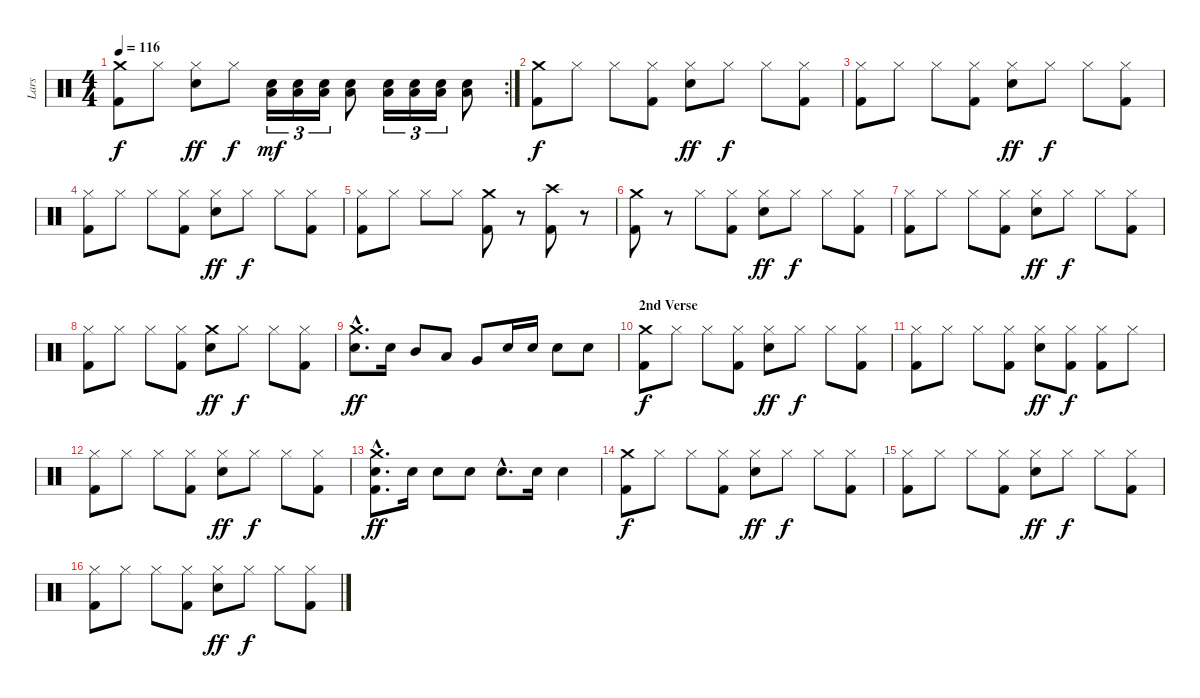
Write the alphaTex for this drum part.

\track ("Lars" "Lars") {instrument percussion}
\staff {score}
\articulation defaults
\rc 2
\ts (4 4)
\tempo 116
\clef neutral
\ks aminor
("Crash medium (hit)" "Kick (hit) 2").8{dy f} "Hi-Hat (closed)".8 ("Hi-Hat (closed)" "Snare (hit) 2").8{dy ff} "Hi-Hat (closed)".8{dy f} ("Snare (hit) 2" "Low Floor Tom (hit)").16{tu (3 2) dy mf} ("Snare (hit) 2" "Low Floor Tom (hit)").16{tu (3 2)} ("Snare (hit) 2" "Low Floor Tom (hit)").16{tu (3 2)} ("Snare (hit) 2" "Low Floor Tom (hit)").8 ("Snare (hit) 2" "Low Floor Tom (hit)").16{tu (3 2)} ("Snare (hit) 2" "Low Floor Tom (hit)").16{tu (3 2)} ("Snare (hit) 2" "Low Floor Tom (hit)").16{tu (3 2)} ("Snare (hit) 2" "Low Floor Tom (hit)").8 |
("Crash medium (hit)" "Kick (hit) 2").8{dy f} "Hi-Hat (closed)".8 "Hi-Hat (closed)".8 ("Hi-Hat (closed)" "Kick (hit) 2").8 ("Hi-Hat (closed)" "Snare (hit) 2").8{dy ff} "Hi-Hat (closed)".8{dy f} "Hi-Hat (closed)".8 ("Hi-Hat (closed)" "Kick (hit) 2").8 |
("Hi-Hat (closed)" "Kick (hit) 2").8 "Hi-Hat (closed)".8 "Hi-Hat (closed)".8 ("Hi-Hat (closed)" "Kick (hit) 2").8 ("Hi-Hat (closed)" "Snare (hit) 2").8{dy ff} "Hi-Hat (closed)".8{dy f} "Hi-Hat (closed)".8 ("Hi-Hat (closed)" "Kick (hit) 2").8 |
("Hi-Hat (closed)" "Kick (hit) 2").8 "Hi-Hat (closed)".8 "Hi-Hat (closed)".8 ("Hi-Hat (closed)" "Kick (hit) 2").8 ("Hi-Hat (closed)" "Snare (hit) 2").8{dy ff} "Hi-Hat (closed)".8{dy f} "Hi-Hat (closed)".8 ("Hi-Hat (closed)" "Kick (hit) 2").8 |
("Hi-Hat (closed)" "Kick (hit) 2").8 "Hi-Hat (closed)".8 "Hi-Hat (closed)".8 "Hi-Hat (closed)".8 ("Crash medium (hit)" "Kick (hit) 2").8 r.8 ("Crash high (hit)" "Kick (hit) 2").8 r.8 |
("Crash medium (hit)" "Kick (hit) 2").8 r.8 "Hi-Hat (closed)".8 ("Hi-Hat (closed)" "Kick (hit) 2").8 ("Hi-Hat (closed)" "Snare (hit) 2").8{dy ff} "Hi-Hat (closed)".8{dy f} "Hi-Hat (closed)".8 ("Hi-Hat (closed)" "Kick (hit) 2").8 |
("Hi-Hat (closed)" "Kick (hit) 2").8 "Hi-Hat (closed)".8 "Hi-Hat (closed)".8 ("Hi-Hat (closed)" "Kick (hit) 2").8 ("Hi-Hat (closed)" "Snare (hit) 2").8{dy ff} "Hi-Hat (closed)".8{dy f} "Hi-Hat (closed)".8 ("Hi-Hat (closed)" "Kick (hit) 2").8 |
("Hi-Hat (closed)" "Kick (hit) 2").8 "Hi-Hat (closed)".8 "Hi-Hat (closed)".8 ("Hi-Hat (closed)" "Kick (hit) 2").8 ("Crash medium (hit)" "Snare (hit) 2").8{dy ff} "Hi-Hat (closed)".8{dy f} "Hi-Hat (closed)".8 ("Hi-Hat (closed)" "Kick (hit) 2").8 |
("Crash medium (hit)"{hac} "Snare (hit) 2"{hac}).8{d dy ff} "Snare (hit) 2".16 "Mid Tom (hit)".8 "Low Tom (hit)".8 "Very Low Tom (hit)".8 "Snare (hit) 2".16 "Snare (hit) 2".16 "Snare (hit) 2".8 "Snare (hit) 2".8 |
\section ("" "2nd Verse")
("Crash medium (hit)" "Kick (hit) 2").8{dy f} "Hi-Hat (closed)".8 "Hi-Hat (closed)".8 ("Hi-Hat (closed)" "Kick (hit) 2").8 ("Hi-Hat (closed)" "Snare (hit) 2").8{dy ff} "Hi-Hat (closed)".8{dy f} "Hi-Hat (closed)".8 ("Hi-Hat (closed)" "Kick (hit) 2").8 |
("Hi-Hat (closed)" "Kick (hit) 2").8 "Hi-Hat (closed)".8 "Hi-Hat (closed)".8 ("Hi-Hat (closed)" "Kick (hit) 2").8 ("Hi-Hat (closed)" "Snare (hit) 2").8{dy ff} ("Hi-Hat (closed)" "Kick (hit) 2").8{dy f} ("Hi-Hat (closed)" "Kick (hit) 2").8 "Hi-Hat (closed)".8 |
("Hi-Hat (closed)" "Kick (hit) 2").8 "Hi-Hat (closed)".8 "Hi-Hat (closed)".8 ("Hi-Hat (closed)" "Kick (hit) 2").8 ("Hi-Hat (closed)" "Snare (hit) 2").8{dy ff} "Hi-Hat (closed)".8{dy f} "Hi-Hat (closed)".8 ("Hi-Hat (closed)" "Kick (hit) 2").8 |
("Crash medium (hit)"{hac} "Snare (hit) 2"{hac} "Kick (hit) 2"{hac}).8{d dy ff} "Snare (hit) 2".16 "Snare (hit) 2".8 "Snare (hit) 2".8 "Snare (hit) 2"{hac}.8{d} "Snare (hit) 2".16 "Snare (hit) 2".4 |
("Crash medium (hit)" "Kick (hit) 2").8{dy f} "Hi-Hat (closed)".8 "Hi-Hat (closed)".8 ("Hi-Hat (closed)" "Kick (hit) 2").8 ("Hi-Hat (closed)" "Snare (hit) 2").8{dy ff} "Hi-Hat (closed)".8{dy f} "Hi-Hat (closed)".8 ("Hi-Hat (closed)" "Kick (hit) 2").8 |
("Hi-Hat (closed)" "Kick (hit) 2").8 "Hi-Hat (closed)".8 "Hi-Hat (closed)".8 ("Hi-Hat (closed)" "Kick (hit) 2").8 ("Hi-Hat (closed)" "Snare (hit) 2").8{dy ff} "Hi-Hat (closed)".8{dy f} "Hi-Hat (closed)".8 ("Hi-Hat (closed)" "Kick (hit) 2").8 |
("Hi-Hat (closed)" "Kick (hit) 2").8 "Hi-Hat (closed)".8 "Hi-Hat (closed)".8 ("Hi-Hat (closed)" "Kick (hit) 2").8 ("Hi-Hat (closed)" "Snare (hit) 2").8{dy ff} "Hi-Hat (closed)".8{dy f} "Hi-Hat (closed)".8 ("Hi-Hat (closed)" "Kick (hit) 2").8
